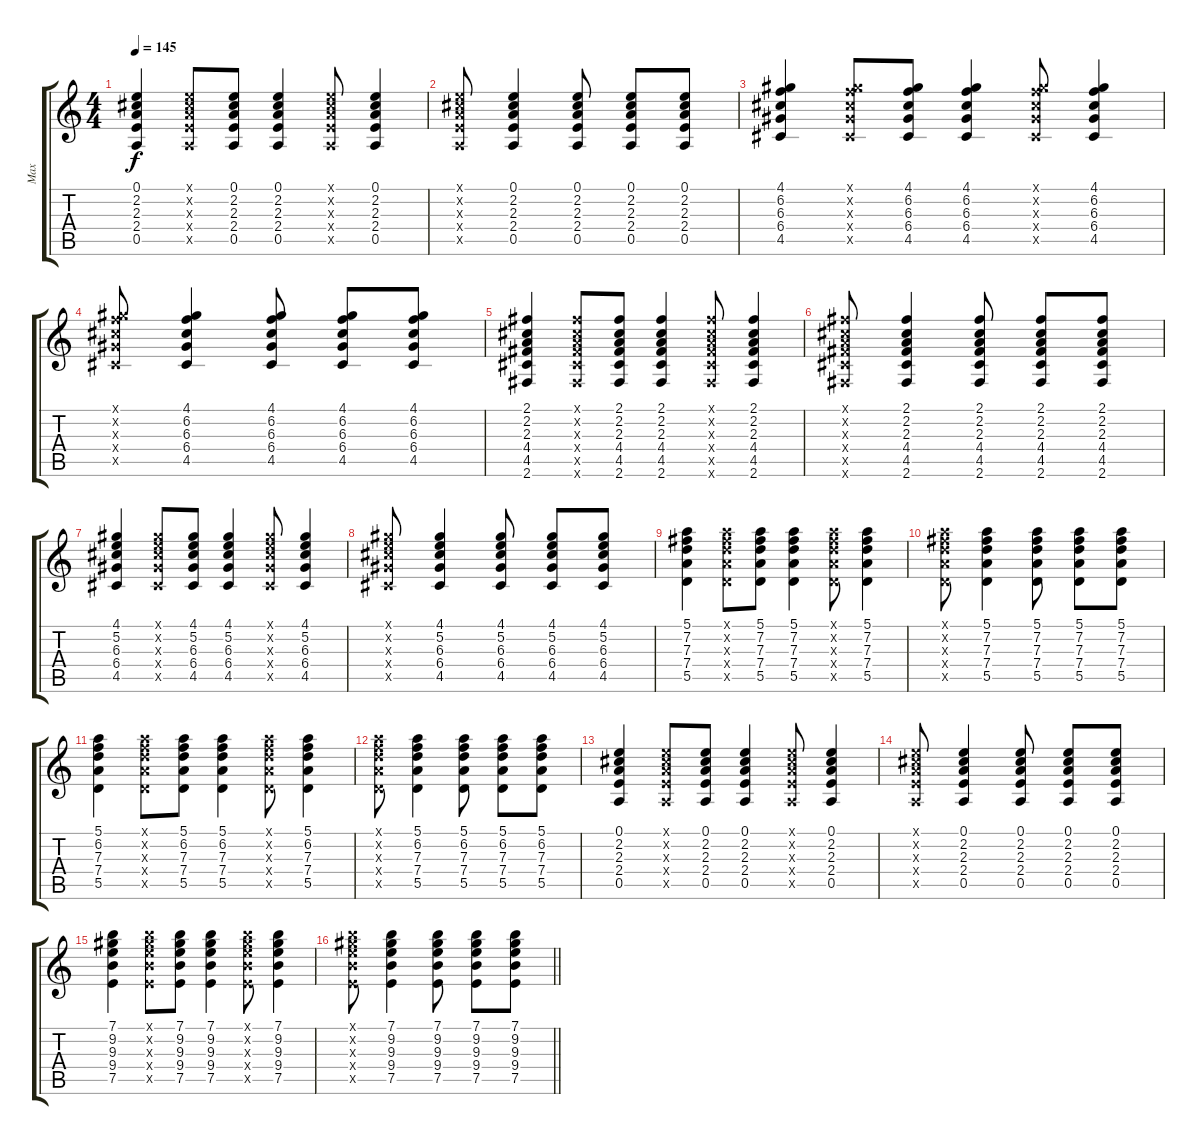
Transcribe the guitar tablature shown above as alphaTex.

\track ("Max" "Max") {instrument electricguitarmuted}
\staff {score tabs}
\tuning (E4 B3 G3 D3 A2 E2) {hide}
\ts (4 4)
\tempo 145
\clef g2
\ks c
(0.1 2.2 2.3 2.4 0.5).4{dy f} (0.1{x} 2.2{x} 2.3{x} 2.4{x} 0.5{x}).8 (0.1 2.2 2.3 2.4 0.5).8 (0.1 2.2 2.3 2.4 0.5).4 (0.1{x} 2.2{x} 2.3{x} 2.4{x} 0.5{x}).8 (0.1 2.2 2.3 2.4 0.5).4 |
(0.1{x} 2.2{x} 2.3{x} 2.4{x} 0.5{x}).8 (0.1 2.2 2.3 2.4 0.5).4 (0.1 2.2 2.3 2.4 0.5).8 (0.1 2.2 2.3 2.4 0.5).8 (0.1 2.2 2.3 2.4 0.5).8 |
(4.1 6.2 6.3 6.4 4.5).4 (4.1{x} 6.2{x} 6.3{x} 6.4{x} 4.5{x}).8 (4.1 6.2 6.3 6.4 4.5).8 (4.1 6.2 6.3 6.4 4.5).4 (4.1{x} 6.2{x} 6.3{x} 6.4{x} 4.5{x}).8 (4.1 6.2 6.3 6.4 4.5).4 |
(4.1{x} 6.2{x} 6.3{x} 6.4{x} 4.5{x}).8 (4.1 6.2 6.3 6.4 4.5).4 (4.1 6.2 6.3 6.4 4.5).8 (4.1 6.2 6.3 6.4 4.5).8 (4.1 6.2 6.3 6.4 4.5).8 |
(2.1 2.2 2.3 4.4 4.5 2.6).4 (2.1{x} 2.2{x} 2.3{x} 4.4{x} 4.5{x} 2.6{x}).8 (2.1 2.2 2.3 4.4 4.5 2.6).8 (2.1 2.2 2.3 4.4 4.5 2.6).4 (2.1{x} 2.2{x} 2.3{x} 4.4{x} 4.5{x} 2.6{x}).8 (2.1 2.2 2.3 4.4 4.5 2.6).4 |
(2.1{x} 2.2{x} 2.3{x} 4.4{x} 4.5{x} 2.6{x}).8 (2.1 2.2 2.3 4.4 4.5 2.6).4 (2.1 2.2 2.3 4.4 4.5 2.6).8 (2.1 2.2 2.3 4.4 4.5 2.6).8 (2.1 2.2 2.3 4.4 4.5 2.6).8 |
(4.1 5.2 6.3 6.4 4.5).4 (4.1{x} 5.2{x} 6.3{x} 6.4{x} 4.5{x}).8 (4.1 5.2 6.3 6.4 4.5).8 (4.1 5.2 6.3 6.4 4.5).4 (4.1{x} 5.2{x} 6.3{x} 6.4{x} 4.5{x}).8 (4.1 5.2 6.3 6.4 4.5).4 |
(4.1{x} 5.2{x} 6.3{x} 6.4{x} 4.5{x}).8 (4.1 5.2 6.3 6.4 4.5).4 (4.1 5.2 6.3 6.4 4.5).8 (4.1 5.2 6.3 6.4 4.5).8 (4.1 5.2 6.3 6.4 4.5).8 |
(5.1 7.2 7.3 7.4 5.5).4 (5.1{x} 7.2{x} 7.3{x} 7.4{x} 5.5{x}).8 (5.1 7.2 7.3 7.4 5.5).8 (5.1 7.2 7.3 7.4 5.5).4 (5.1{x} 7.2{x} 7.3{x} 7.4{x} 5.5{x}).8 (5.1 7.2 7.3 7.4 5.5).4 |
(5.1{x} 7.2{x} 7.3{x} 7.4{x} 5.5{x}).8 (5.1 7.2 7.3 7.4 5.5).4 (5.1 7.2 7.3 7.4 5.5).8 (5.1 7.2 7.3 7.4 5.5).8 (5.1 7.2 7.3 7.4 5.5).8 |
(5.1 6.2 7.3 7.4 5.5).4 (5.1{x} 6.2{x} 7.3{x} 7.4{x} 5.5{x}).8 (5.1 6.2 7.3 7.4 5.5).8 (5.1 6.2 7.3 7.4 5.5).4 (5.1{x} 6.2{x} 7.3{x} 7.4{x} 5.5{x}).8 (5.1 6.2 7.3 7.4 5.5).4 |
(5.1{x} 6.2{x} 7.3{x} 7.4{x} 5.5{x}).8 (5.1 6.2 7.3 7.4 5.5).4 (5.1 6.2 7.3 7.4 5.5).8 (5.1 6.2 7.3 7.4 5.5).8 (5.1 6.2 7.3 7.4 5.5).8 |
(0.1 2.2 2.3 2.4 0.5).4 (0.1{x} 2.2{x} 2.3{x} 2.4{x} 0.5{x}).8 (0.1 2.2 2.3 2.4 0.5).8 (0.1 2.2 2.3 2.4 0.5).4 (0.1{x} 2.2{x} 2.3{x} 2.4{x} 0.5{x}).8 (0.1 2.2 2.3 2.4 0.5).4 |
(0.1{x} 2.2{x} 2.3{x} 2.4{x} 0.5{x}).8 (0.1 2.2 2.3 2.4 0.5).4 (0.1 2.2 2.3 2.4 0.5).8 (0.1 2.2 2.3 2.4 0.5).8 (0.1 2.2 2.3 2.4 0.5).8 |
(7.1 9.2 9.3 9.4 7.5).4 (7.1{x} 9.2{x} 9.3{x} 9.4{x} 7.5{x}).8 (7.1 9.2 9.3 9.4 7.5).8 (7.1 9.2 9.3 9.4 7.5).4 (7.1{x} 9.2{x} 9.3{x} 9.4{x} 7.5{x}).8 (7.1 9.2 9.3 9.4 7.5).4 |
\barLineRight lightlight
(7.1{x} 9.2{x} 9.3{x} 9.4{x} 7.5{x}).8 (7.1 9.2 9.3 9.4 7.5).4 (7.1 9.2 9.3 9.4 7.5).8 (7.1 9.2 9.3 9.4 7.5).8 (7.1 9.2 9.3 9.4 7.5).8
